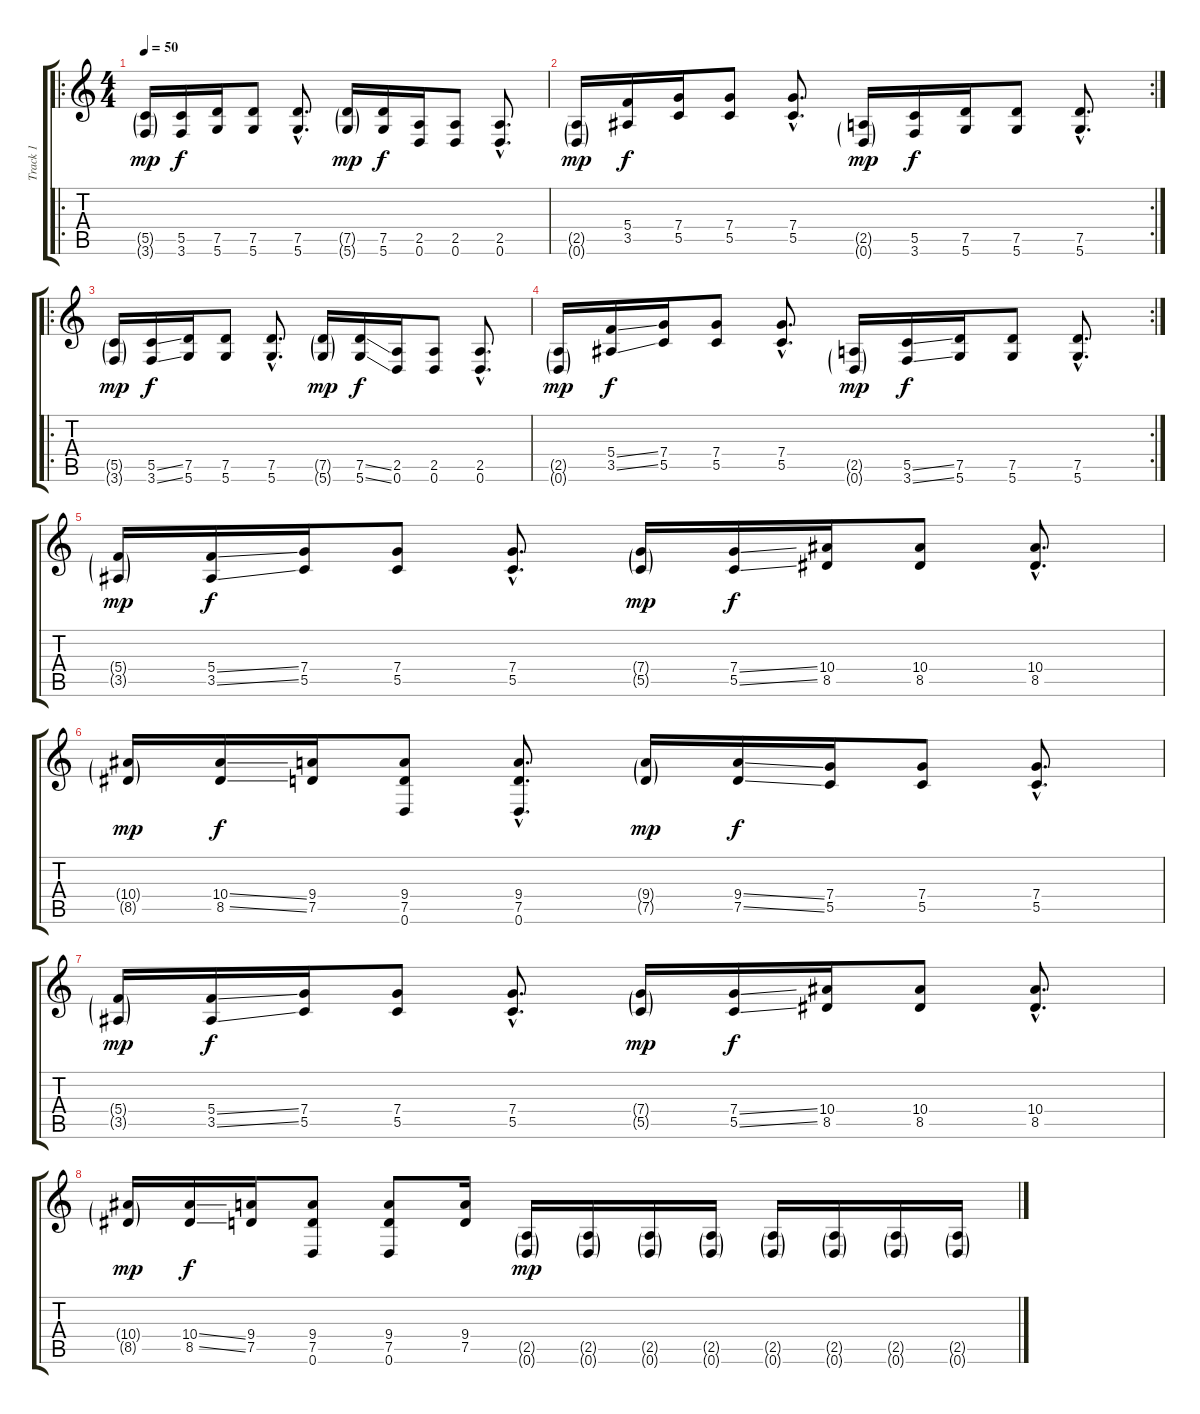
\track ("Track 1" "Track 1") {instrument distortionguitar}
\staff {score tabs}
\tuning (D4 A3 F3 C3 G2 D2) {hide}
\ro
\ts (4 4)
\tempo 50
\clef g2
\ks c
(5.5{g} 3.6{g}).16{dy mp instrument distortionguitar} (5.5 3.6).16{dy f} (7.5 5.6).16 (7.5 5.6).8 (7.5{hac} 5.6{hac}).8{d} (7.5{g} 5.6{g}).16{dy mp} (7.5 5.6).16{dy f} (2.5 0.6).16 (2.5 0.6).8 (2.5{hac} 0.6{hac}).8{d} |
\rc 2
(2.5{g} 0.6{g}).16{dy mp} (5.4 3.5).16{dy f} (7.4 5.5).16 (7.4 5.5).8 (7.4{hac} 5.5{hac}).8{d} (2.5{g} 0.6{g}).16{dy mp} (5.5 3.6).16{dy f} (7.5 5.6).16 (7.5 5.6).8 (7.5{hac} 5.6{hac}).8{d} |
\ro
(5.5{g} 3.6{g}).16{dy mp} (5.5{ss} 3.6{ss}).16{dy f} (7.5 5.6).16 (7.5 5.6).8 (7.5{hac} 5.6{hac}).8{d} (7.5{g} 5.6{g}).16{dy mp} (7.5{ss} 5.6{ss}).16{dy f} (2.5 0.6).16 (2.5 0.6).8 (2.5{hac} 0.6{hac}).8{d} |
\rc 2
(2.5{g} 0.6{g}).16{dy mp} (5.4{ss} 3.5{ss}).16{dy f} (7.4 5.5).16 (7.4 5.5).8 (7.4{hac} 5.5{hac}).8{d} (2.5{g} 0.6{g}).16{dy mp} (5.5{ss} 3.6{ss}).16{dy f} (7.5 5.6).16 (7.5 5.6).8 (7.5{hac} 5.6{hac}).8{d} |
(5.4{g} 3.5{g}).16{dy mp} (5.4{ss} 3.5{ss}).16{dy f} (7.4 5.5).16 (7.4 5.5).8 (7.4{hac} 5.5{hac}).8{d} (7.4{g} 5.5{g}).16{dy mp} (7.4{ss} 5.5{ss}).16{dy f} (10.4 8.5).16 (10.4 8.5).8 (10.4{hac} 8.5{hac}).8{d} |
(10.4{g} 8.5{g}).16{dy mp} (10.4{ss} 8.5{ss}).16{dy f} (9.4 7.5).16 (9.4 7.5 0.6).8 (9.4{hac} 7.5{hac} 0.6{hac}).8{d} (9.4{g} 7.5{g}).16{dy mp} (9.4{ss} 7.5{ss}).16{dy f} (7.4 5.5).16 (7.4 5.5).8 (7.4{hac} 5.5{hac}).8{d} |
(5.4{g} 3.5{g}).16{dy mp} (5.4{ss} 3.5{ss}).16{dy f} (7.4 5.5).16 (7.4 5.5).8 (7.4{hac} 5.5{hac}).8{d} (7.4{g} 5.5{g}).16{dy mp} (7.4{ss} 5.5{ss}).16{dy f} (10.4 8.5).16 (10.4 8.5).8 (10.4{hac} 8.5{hac}).8{d} |
(10.4{g} 8.5{g}).16{dy mp} (10.4{ss} 8.5{ss}).16{dy f} (9.4 7.5).16 (9.4 7.5 0.6).8 (9.4 7.5 0.6).8 (9.4 7.5).16 (2.5{g} 0.6{g}).16{dy mp} (2.5{g} 0.6{g}).16 (2.5{g} 0.6{g}).16 (2.5{g} 0.6{g}).16 (2.5{g} 0.6{g}).16 (2.5{g} 0.6{g}).16 (2.5{g} 0.6{g}).16 (2.5{g} 0.6{g}).16
